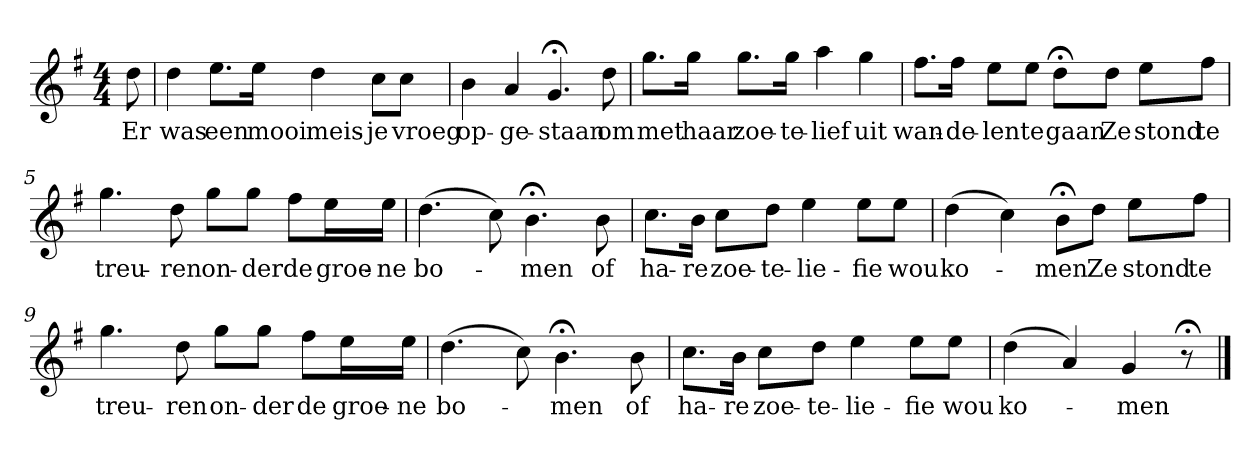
**kern	**text
*part1	*part1
*staff1	*staff1
*k[f#]	*
*G:	*
*M4/4	*
*MM120	*
=	=
8dd	Er
=1	=1
4dd	was
8.eeL	een
16eeJk	mooi
4dd	meis-
8ccL	-je
8ccJ	vroeg
=2	=2
4b	op-
4a	-ge-
4.g;<	-staan
8dd	om
=3	=3
8.ggL	met
16ggJk	haar
8.ggL	zoe-
16ggJk	-te-
4aa	-lief
4gg	uit
=4	=4
8.ff#L	wan-
16ff#Jk	-de-
8eeL	-len
8eeJ	te
8dd;<L	gaan
8ddJ	Ze
8eeL	stond
8ff#J	te
=5	=5
4.gg	treu-
8dd	-ren
8ggL	on-
8ggJ	-der
8ff#L	de
16eeL	groe-
16eeJJ	-ne
=6	=6
(4.dd	bo-
8cc)	.
4.b;<	-men
8b	of
=7	=7
8.ccL	ha-
16bJk	-re
8ccL	zoe-
8ddJ	-te-
4ee	-lie-
8eeL	-fie
8eeJ	wou
=8	=8
(4dd	ko-
4cc)	.
8b;<L	-men
8ddJ	Ze
8eeL	stond
8ff#J	te
=9	=9
4.gg	treu-
8dd	-ren
8ggL	on-
8ggJ	-der
8ff#L	de
16eeL	groe-
16eeJJ	-ne
=10	=10
(4.dd	bo-
8cc)	.
4.b;<	-men
8b	of
=11	=11
8.ccL	ha-
16bJk	-re
8ccL	zoe-
8ddJ	-te-
4ee	-lie-
8eeL	-fie
8eeJ	wou
=12	=12
(4dd	ko-
4a)	.
4g	-men
8r;<	.
==	==
*-	*-
